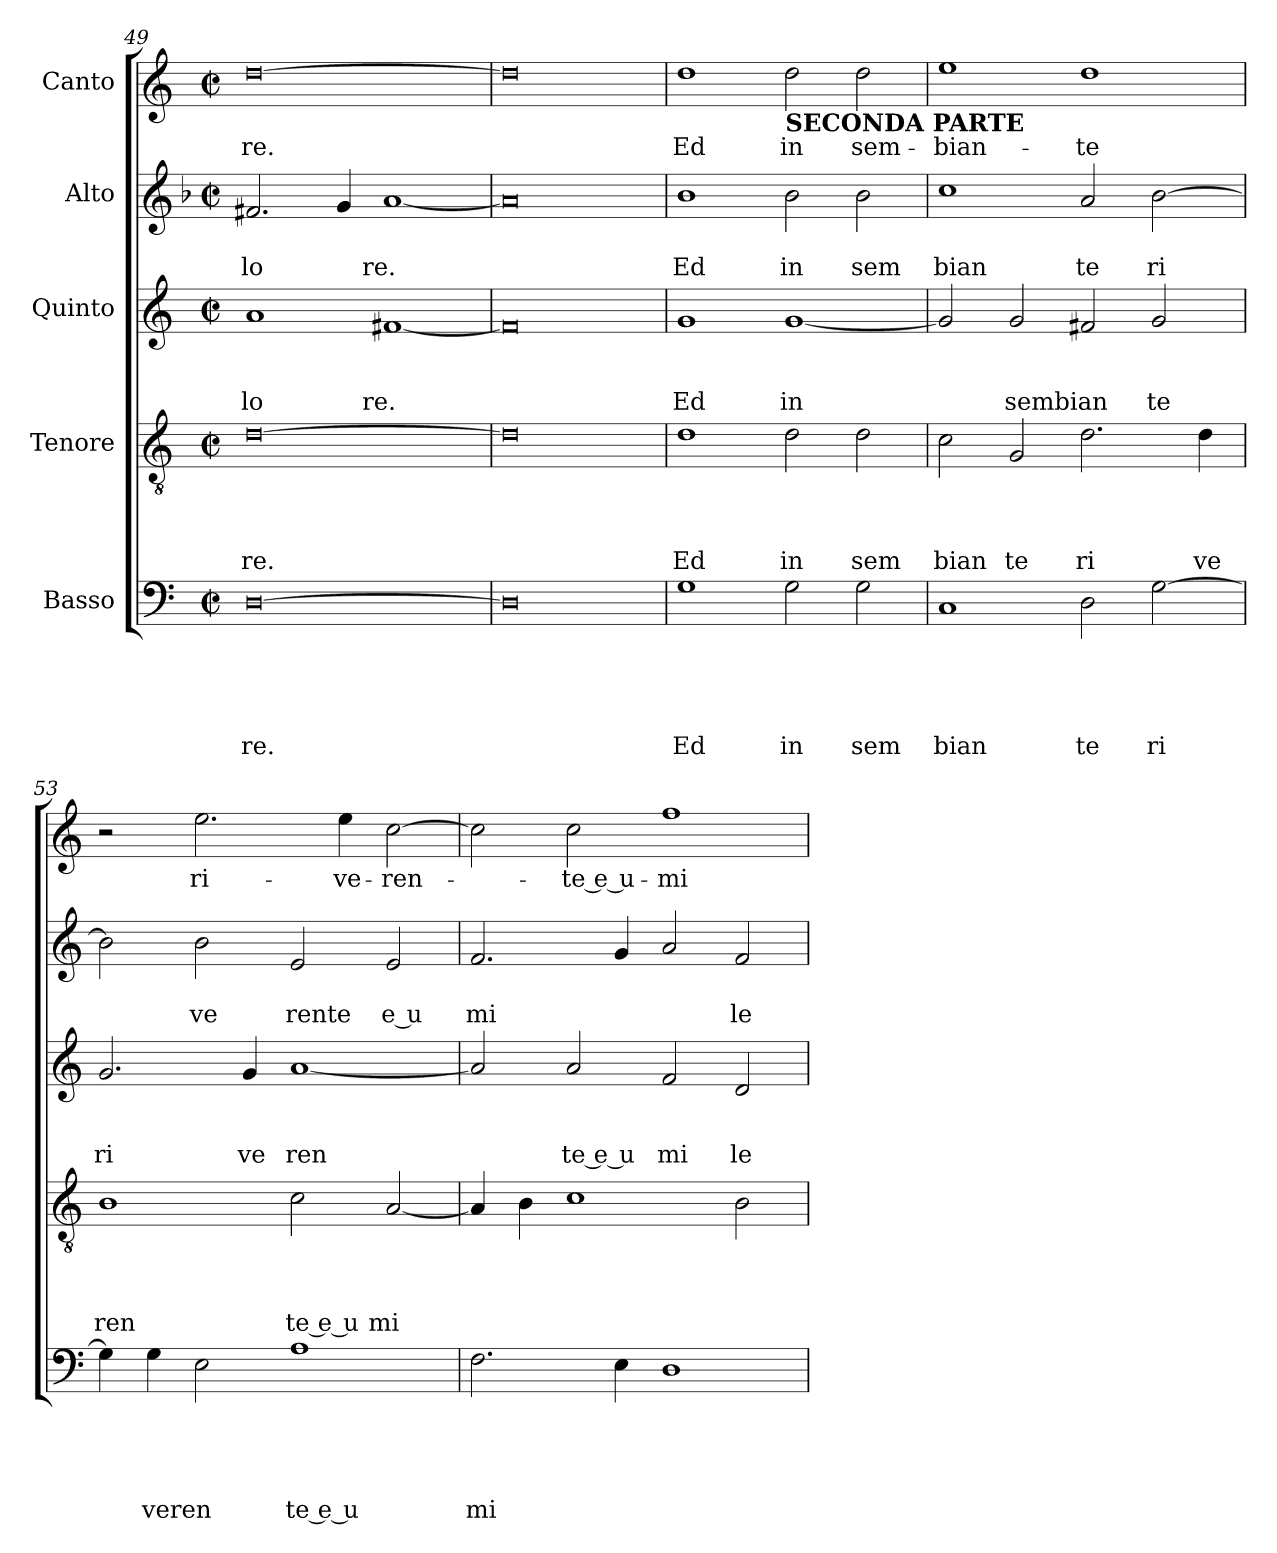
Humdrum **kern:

**kern	**text	**text	**text	**text	**text	**kern	**text	**text	**text	**text	**kern	**text	**text	**text	**kern	**text	**text	**kern	**text
*part5	*part5	*part5	*part5	*part5	*part5	*part4	*part4	*part4	*part4	*part4	*part3	*part3	*part3	*part3	*part2	*part2	*part2	*part1	*part1
*staff5	*staff5	*staff5	*staff5	*staff5	*staff5	*staff4	*staff4	*staff4	*staff4	*staff4	*staff3	*staff3	*staff3	*staff3	*staff2	*staff2	*staff2	*staff1	*staff1
*I"Basso	*	*	*	*	*	*I"Tenore	*	*	*	*	*I"Quinto	*	*	*	*I"Alto	*	*	*I"Canto	*
*clefF4	*	*	*	*	*	*clefGv2	*	*	*	*	*clefG2	*	*	*	*clefG2	*	*	*clefG2	*
*k[]	*	*	*	*	*	*k[]	*	*	*	*	*k[]	*	*	*	*k[b-]	*	*	*k[]	*
*C:	*	*	*	*	*	*C:	*	*	*	*	*C:	*	*	*	*F:	*	*	*C:	*
*M2/2	*	*	*	*	*	*M2/2	*	*	*	*	*M2/2	*	*	*	*M2/2	*	*	*M2/2	*
*met(c|)	*	*	*	*	*	*met(c|)	*	*	*	*	*met(c|)	*	*	*	*met(c|)	*	*	*met(c|)	*
=49	=49	=49	=49	=49	=49	=49	=49	=49	=49	=49	=49	=49	=49	=49	=49	=49	=49	=49	=49
!	!	!	!	!	!LO:LY:b	!	!	!	!	!LO:LY:b	!	!	!	!LO:LY:b	!	!	!LO:LY:b	!	!LO:LY:b
[>0D	.	.	.	.	re.	[>0d	.	.	.	re.	1a	.	.	lo	2.f#X/	.	lo	[>0dd	re.
.	.	.	.	.	.	.	.	.	.	.	.	.	.	.	4g/	.	.	.	.
!	!	!	!	!	!	!	!	!	!	!	!	!	!	!LO:LY:b	!	!	!LO:LY:b	!	!
.	.	.	.	.	.	.	.	.	.	.	[<1f#X	.	.	re.	[<1a	.	re.	.	.
=50	=50	=50	=50	=50	=50	=50	=50	=50	=50	=50	=50	=50	=50	=50	=50	=50	=50	=50	=50
0D]	.	.	.	.	.	0d]	.	.	.	.	0f#]	.	.	.	0a]	.	.	0dd]	.
!!LO:PB:g=z
=51!	=51!	=51!	=51!	=51!	=51!	=51!	=51!	=51!	=51!	=51!	=51!	=51!	=51!	=51!	=51!	=51!	=51!	=51!	=51!
*	*	*	*	*	*	*	*	*	*	*	*	*	*	*	*k[]	*	*	*	*
*	*	*	*	*	*	*	*	*	*	*	*	*	*	*	*C:	*	*	*	*
!	!	!	!	!	!LO:LY:b	!	!	!	!	!LO:LY:b	!	!	!	!LO:LY:b	!	!	!LO:LY:b	!	!LO:LY:b
1G	.	.	.	.	Ed	1d	.	.	.	Ed	1g	.	.	Ed	1b	.	Ed	1dd	Ed
!	!	!	!	!	!	!	!	!	!	!	!	!	!	!	!	!	!	!LO:TX:b:B:t=SECONDA PARTE	!
!	!	!	!	!	!LO:LY:b	!	!	!	!	!LO:LY:b	!	!	!	!LO:LY:b	!	!	!LO:LY:b	!	!LO:LY:b
2G\	.	.	.	.	in	2d\	.	.	.	in	[<1g	.	.	in	2b\	.	in	2dd\	in
!	!	!	!	!	!LO:LY:b	!	!	!	!	!LO:LY:b	!	!	!	!	!	!	!LO:LY:b	!	!LO:LY:b
2G\	.	.	.	.	sem	2d\	.	.	.	sem	.	.	.	.	2b\	.	sem	2dd\	sem-
=52	=52	=52	=52	=52	=52	=52	=52	=52	=52	=52	=52	=52	=52	=52	=52	=52	=52	=52	=52
!	!	!	!	!	!LO:LY:b	!	!	!	!	!LO:LY:b	!	!	!	!	!	!	!LO:LY:b	!	!LO:LY:b
1C	.	.	.	.	bian	2c\	.	.	.	bian	2g/]	.	.	.	1cc	.	bian	1ee	-bian-
!	!	!	!	!	!	!	!	!	!	!LO:LY:b	!	!	!	!LO:LY:b	!	!	!	!	!
.	.	.	.	.	.	2G/	.	.	.	te	2g/	.	.	sembian	.	.	.	.	.
!	!	!	!	!	!LO:LY:b	!	!	!	!	!LO:LY:b	!	!	!	!	!	!	!LO:LY:b	!	!LO:LY:b
2D\	.	.	.	.	te	2.d\	.	.	.	ri	2f#X/	.	.	.	2a/	.	te	1dd	-te
!	!	!	!	!	!LO:LY:b	!	!	!	!	!	!	!	!	!LO:LY:b	!	!	!LO:LY:b	!	!
[>2G\	.	.	.	.	ri	.	.	.	.	.	2g/	.	.	te	[>2b\	.	ri	.	.
!	!	!	!	!	!	!	!	!	!	!LO:LY:b	!	!	!	!	!	!	!	!	!
.	.	.	.	.	.	4d\	.	.	.	ve	.	.	.	.	.	.	.	.	.
=53	=53	=53	=53	=53	=53	=53	=53	=53	=53	=53	=53	=53	=53	=53	=53	=53	=53	=53	=53
!	!	!	!	!	!	!	!	!	!	!LO:LY:b	!	!	!	!LO:LY:b	!	!	!	!	!
4G\]	.	.	.	.	.	1B	.	.	.	ren	2.g/	.	.	ri	2b\]	.	.	2r	.
!	!	!	!	!	!LO:LY:b	!	!	!	!	!	!	!	!	!	!	!	!	!	!
4G\	.	.	.	.	veren	.	.	.	.	.	.	.	.	.	.	.	.	.	.
!	!	!	!	!	!	!	!	!	!	!	!	!	!	!	!	!	!LO:LY:b	!	!LO:LY:b
2E\	.	.	.	.	.	.	.	.	.	.	.	.	.	.	2b\	.	ve	2.ee\	ri-
!	!	!	!	!	!	!	!	!	!	!	!	!	!	!LO:LY:b	!	!	!	!	!
.	.	.	.	.	.	.	.	.	.	.	4g/	.	.	ve	.	.	.	.	.
!	!	!	!	!	!LO:LY:b:rj	!	!	!	!	!LO:LY:b:rj	!	!	!	!LO:LY:b	!	!	!LO:LY:b	!	!
1A	.	.	.	.	te e u	2c\	.	.	.	te e u	[<1a	.	.	ren	2e/	.	rente	.	.
!	!	!	!	!	!	!	!	!	!	!	!	!	!	!	!	!	!	!	!LO:LY:b
.	.	.	.	.	.	.	.	.	.	.	.	.	.	.	.	.	.	4ee\	-ve-
!	!	!	!	!	!	!	!	!	!	!LO:LY:b	!	!	!	!	!	!	!LO:LY:b	!	!LO:LY:b
.	.	.	.	.	.	[<2A/	.	.	.	mi	.	.	.	.	2e/	.	e u	[>2cc\	-ren-
=54	=54	=54	=54	=54	=54	=54	=54	=54	=54	=54	=54	=54	=54	=54	=54	=54	=54	=54	=54
!	!	!	!	!	!LO:LY:b	!	!	!	!	!	!	!	!	!	!	!	!LO:LY:b	!	!
2.F\	.	.	.	.	mi	4A/]	.	.	.	.	2a/]	.	.	.	2.f/	.	mi	2cc\]	.
.	.	.	.	.	.	4B\	.	.	.	.	.	.	.	.	.	.	.	.	.
!	!	!	!	!	!	!	!	!	!	!	!	!	!	!LO:LY:b:rj	!	!	!	!	!LO:LY:b:rj
.	.	.	.	.	.	1c	.	.	.	.	2a/	.	.	te e u	.	.	.	2cc\	-te e u-
4E\	.	.	.	.	.	.	.	.	.	.	.	.	.	.	4g/	.	.	.	.
!	!	!	!	!	!	!	!	!	!	!	!	!	!	!LO:LY:b	!	!	!	!	!LO:LY:b
1D	.	.	.	.	.	.	.	.	.	.	2f/	.	.	mi	2a/	.	.	1ff	-mi-
!	!	!	!	!	!	!	!	!	!	!	!	!	!	!LO:LY:b	!	!	!LO:LY:b	!	!
.	.	.	.	.	.	2B\	.	.	.	.	2d/	.	.	le	2f/	.	le	.	.
=	=	=	=	=	=	=	=	=	=	=	=	=	=	=	=	=	=	=	=
*-	*-	*-	*-	*-	*-	*-	*-	*-	*-	*-	*-	*-	*-	*-	*-	*-	*-	*-	*-
